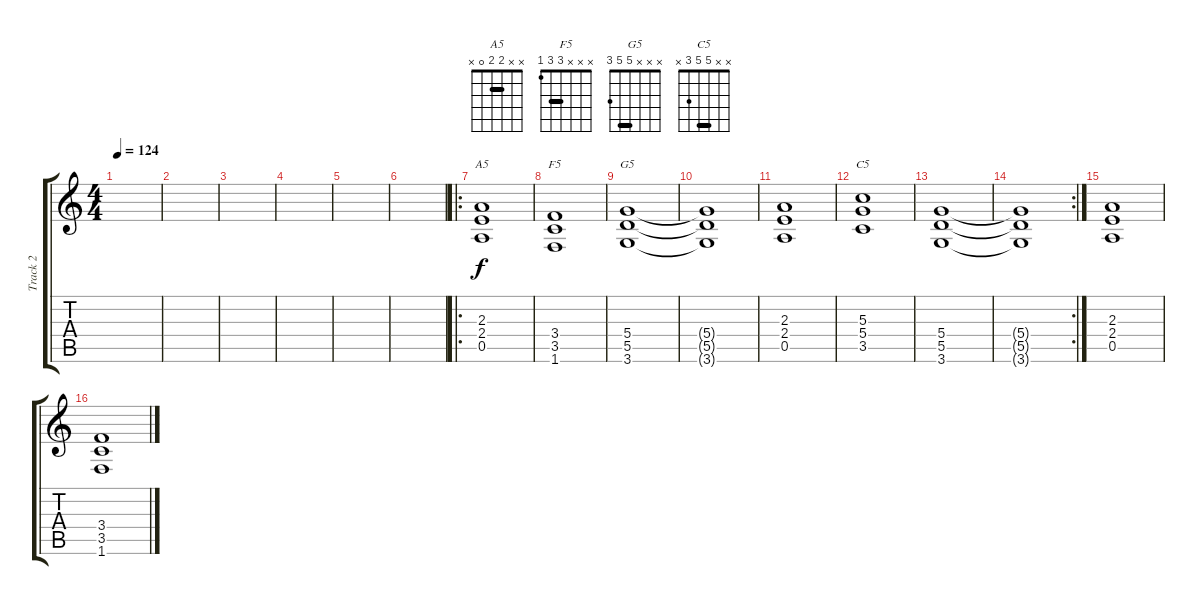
\track ("Track 2" "Track 2") {instrument distortionguitar}
\staff {score tabs}
\tuning (E4 B3 G3 D3 A2 E2) {hide}
\chord ("A5" x x 2 2 0 x) {barre 2}
\chord ("F5" x x x 3 3 1) {barre 3}
\chord ("G5" x x x 5 5 3) {barre 5}
\chord ("C5" x x 5 5 3 x) {barre 5}
\ts (4 4)
\tempo 124
\clef g2
\ks c
|
|
|
|
|
|
\ro
(2.3 2.4 0.5).1{ch "A5"} |
(3.4 3.5 1.6).1{ch "F5"} |
(5.4 5.5 3.6).1{ch "G5"} |
(5.4{t} 5.5{t} 3.6{t}).1 |
(2.3 2.4 0.5).1 |
(5.3 5.4 3.5).1{ch "C5"} |
(5.4 5.5 3.6).1 |
\rc 2
(5.4{t} 5.5{t} 3.6{t}).1 |
(2.3 2.4 0.5).1 |
(3.4 3.5 1.6).1
